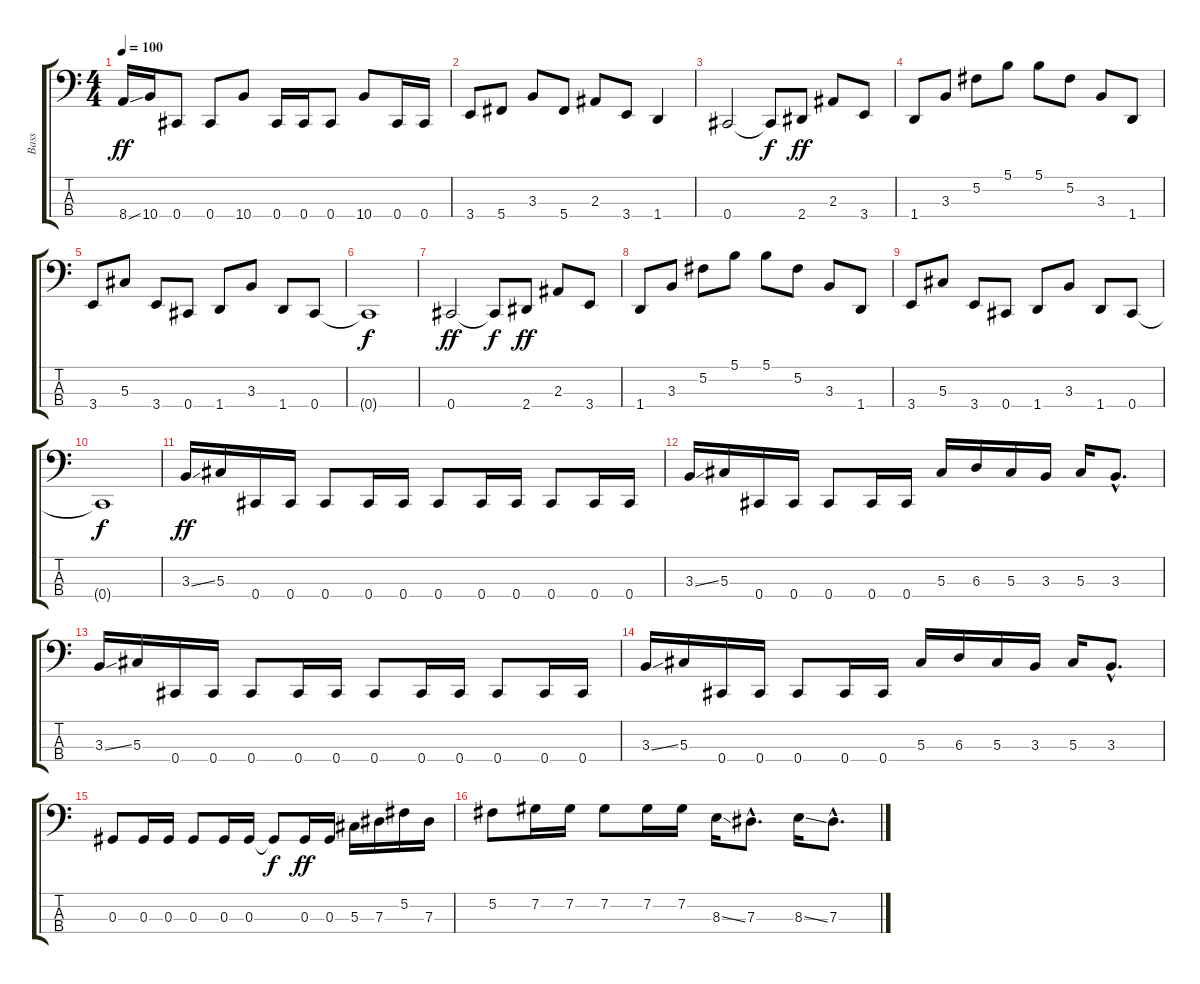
\track ("Bass" "Bass") {instrument electricbasspick}
\staff {score tabs}
\tuning (Gb2 Db2 Ab1 Db1) {hide}
\ts (4 4)
\tempo 100
\clef f4
\ks c
8.4{ss}.16{dy ff} 10.4.16 0.4.8 0.4.8 10.4.8 0.4.16 0.4.16 0.4.8 10.4.8 0.4.16 0.4.16 |
3.4.8 5.4.8 3.3.8 5.4.8 2.3.8 3.4.8 1.4.4 |
0.4.2 0.4{t}.8{dy f} 2.4.8{dy ff} 2.3.8 3.4.8 |
1.4.8 3.3.8 5.2.8 5.1.8 5.1.8 5.2.8 3.3.8 1.4.8 |
3.4.8 5.3.8 3.4.8 0.4.8 1.4.8 3.3.8 1.4.8 0.4.8 |
0.4{t}.1{dy f} |
0.4.2{dy ff} 0.4{t}.8{dy f} 2.4.8{dy ff} 2.3.8 3.4.8 |
1.4.8 3.3.8 5.2.8 5.1.8 5.1.8 5.2.8 3.3.8 1.4.8 |
3.4.8 5.3.8 3.4.8 0.4.8 1.4.8 3.3.8 1.4.8 0.4.8 |
0.4{t}.1{dy f} |
3.3{ss}.16{dy ff} 5.3.16 0.4.16 0.4.16 0.4.8 0.4.16 0.4.16 0.4.8 0.4.16 0.4.16 0.4.8 0.4.16 0.4.16 |
3.3{ss}.16 5.3.16 0.4.16 0.4.16 0.4.8 0.4.16 0.4.16 5.3.16 6.3.16 5.3.16 3.3.16 5.3.16 3.3{hac}.8{d} |
3.3{ss}.16 5.3.16 0.4.16 0.4.16 0.4.8 0.4.16 0.4.16 0.4.8 0.4.16 0.4.16 0.4.8 0.4.16 0.4.16 |
3.3{ss}.16 5.3.16 0.4.16 0.4.16 0.4.8 0.4.16 0.4.16 5.3.16 6.3.16 5.3.16 3.3.16 5.3.16 3.3{hac}.8{d} |
0.3.8 0.3.16 0.3.16 0.3.8 0.3.16 0.3.16 0.3{t}.8{dy f} 0.3.16{dy ff} 0.3.16 5.3.16 7.3.16 5.2.16 7.3.16 |
5.2.8 7.2.16 7.2.16 7.2.8 7.2.16 7.2.16 8.3{ss}.16 7.3{hac}.8{d} 8.3{ss}.16 7.3{hac}.8{d}
